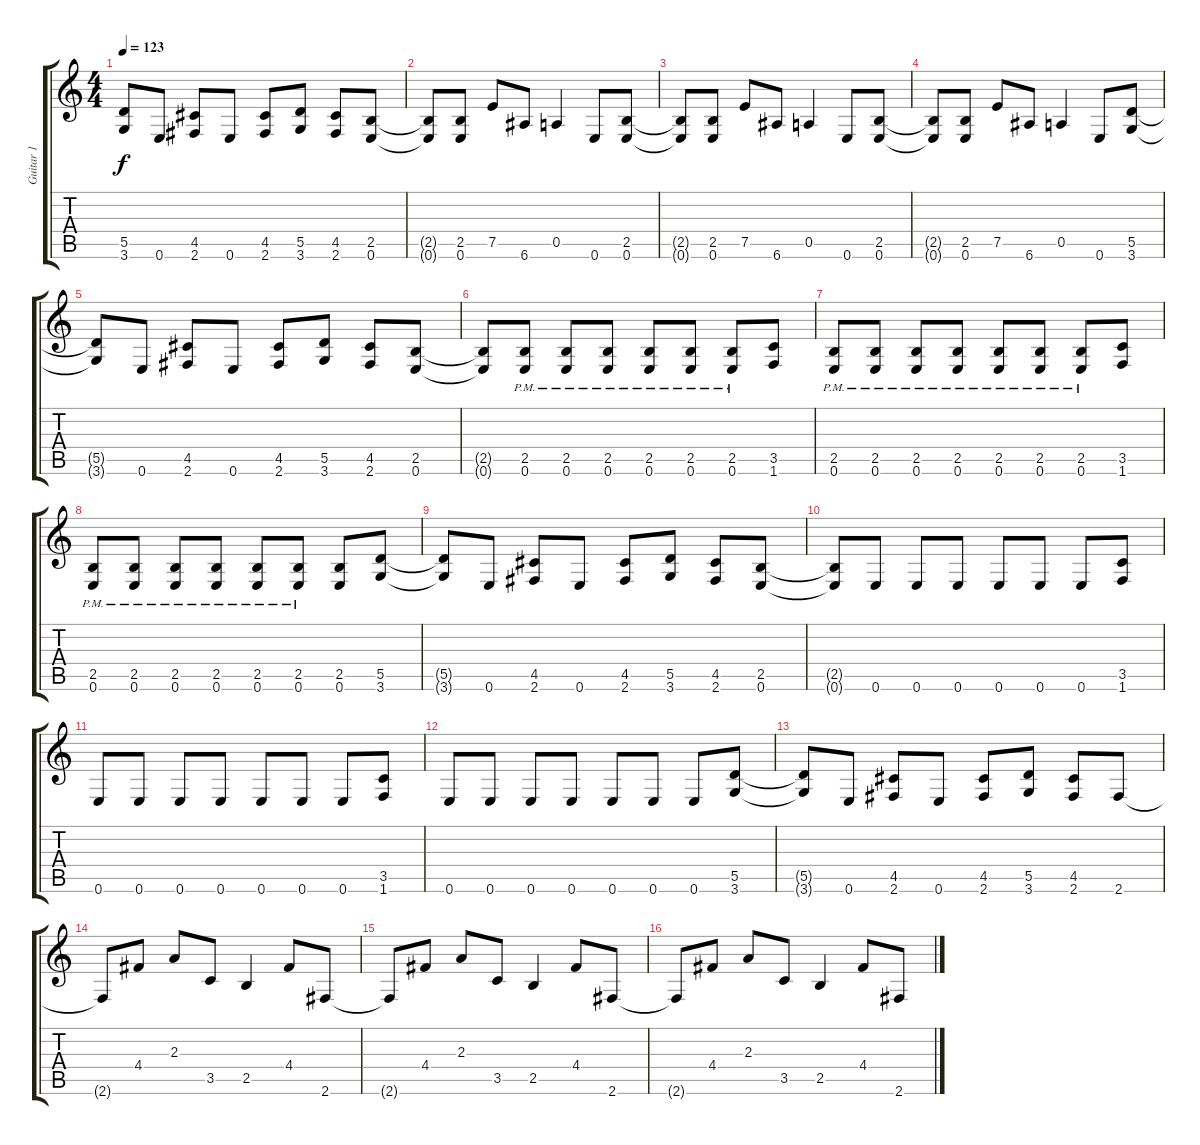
\track ("Guitar 1" "Guitar 1") {instrument electricguitarclean}
\staff {score tabs}
\tuning (E4 B3 G3 D3 A2 E2) {hide}
\ts (4 4)
\tempo 123
\clef g2
\ks c
(5.5{t} 3.6{t}).8{dy f} 0.6.8 (4.5 2.6).8 0.6.8 (4.5 2.6).8 (5.5 3.6).8 (4.5 2.6).8 (2.5 0.6).8 |
(2.5{t} 0.6{t}).8 (2.5 0.6).8 7.5.8 6.6.8 0.5.4 0.6.8 (2.5 0.6).8 |
(2.5{t} 0.6{t}).8 (2.5 0.6).8 7.5.8 6.6.8 0.5.4 0.6.8 (2.5 0.6).8 |
(2.5{t} 0.6{t}).8 (2.5 0.6).8 7.5.8 6.6.8 0.5.4 0.6.8 (5.5 3.6).8 |
(5.5{t} 3.6{t}).8 0.6.8 (4.5 2.6).8 0.6.8 (4.5 2.6).8 (5.5 3.6).8 (4.5 2.6).8 (2.5 0.6).8 |
(2.5{t} 0.6{t}).8 (2.5 0.6{pm}).8 (2.5 0.6{pm}).8 (2.5 0.6{pm}).8 (2.5 0.6{pm}).8 (2.5 0.6{pm}).8 (2.5 0.6{pm}).8 (3.5 1.6).8 |
(2.5 0.6{pm}).8 (2.5 0.6{pm}).8 (2.5 0.6{pm}).8 (2.5 0.6{pm}).8 (2.5 0.6{pm}).8 (2.5 0.6{pm}).8 (2.5 0.6{pm}).8 (3.5 1.6).8 |
(2.5 0.6{pm}).8 (2.5 0.6{pm}).8 (2.5 0.6{pm}).8 (2.5 0.6{pm}).8 (2.5 0.6{pm}).8 (2.5 0.6{pm}).8 (2.5 0.6).8 (5.5 3.6).8 |
(5.5{t} 3.6{t}).8 0.6.8 (4.5 2.6).8 0.6.8 (4.5 2.6).8 (5.5 3.6).8 (4.5 2.6).8 (2.5 0.6).8 |
(2.5{t} 0.6{t}).8 0.6.8 0.6.8 0.6.8 0.6.8 0.6.8 0.6.8 (3.5 1.6).8 |
0.6.8 0.6.8 0.6.8 0.6.8 0.6.8 0.6.8 0.6.8 (3.5 1.6).8 |
0.6.8 0.6.8 0.6.8 0.6.8 0.6.8 0.6.8 0.6.8 (5.5 3.6).8 |
(5.5{t} 3.6{t}).8 0.6.8 (4.5 2.6).8 0.6.8 (4.5 2.6).8 (5.5 3.6).8 (4.5 2.6).8 2.6.8 |
2.6{t}.8 4.4.8 2.3.8 3.5.8 2.5.4 4.4.8 2.6.8 |
2.6{t}.8 4.4.8 2.3.8 3.5.8 2.5.4 4.4.8 2.6.8 |
2.6{t}.8 4.4.8 2.3.8 3.5.8 2.5.4 4.4.8 2.6.8
